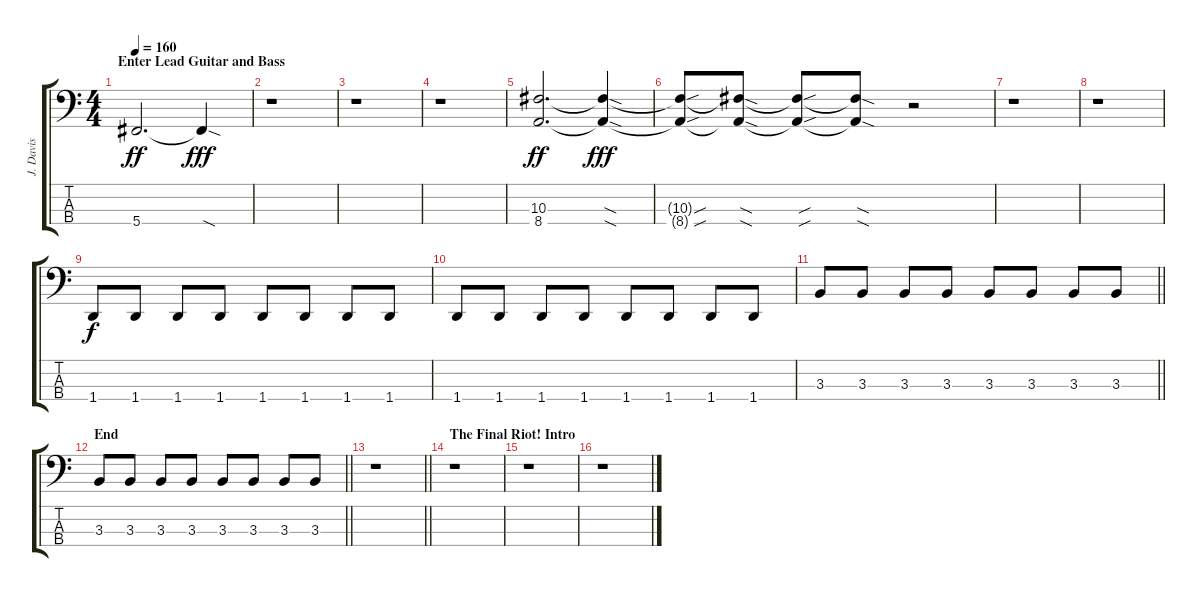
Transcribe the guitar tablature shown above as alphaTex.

\track ("J. Davis" "J. Davis") {instrument electricbasspick}
\staff {score tabs}
\tuning (Gb2 Db2 Ab1 Db1) {hide}
\ts (4 4)
\section ("" "Enter Lead Guitar and Bass")
\tempo 160
\clef f4
\ks c
5.4.2{d dy ff} 5.4{sod t}.4{dy fff} |
r.1 |
r.1 |
r.1 |
(10.3 8.4).2{d dy ff} (10.3{sod t} 8.4{sod t}).4{dy fff} |
(10.3{sou t} 8.4{sou t}).8 (10.3{sod t} 8.4{sod t}).8 (10.3{sou t} 8.4{sou t}).8 (10.3{sod t} 8.4{sod t}).8 r.2 |
r.1 |
r.1 |
1.4.8{dy f} 1.4.8 1.4.8 1.4.8 1.4.8 1.4.8 1.4.8 1.4.8 |
1.4.8 1.4.8 1.4.8 1.4.8 1.4.8 1.4.8 1.4.8 1.4.8 |
\barLineRight lightlight
3.3.8 3.3.8 3.3.8 3.3.8 3.3.8 3.3.8 3.3.8 3.3.8 |
\section ("" "End")
\barLineRight lightlight
3.3.8 3.3.8 3.3.8 3.3.8 3.3.8 3.3.8 3.3.8 3.3.8 |
\barLineRight lightlight
r.1 |
\section ("" "The Final Riot! Intro")
r.1 |
r.1 |
r.1
